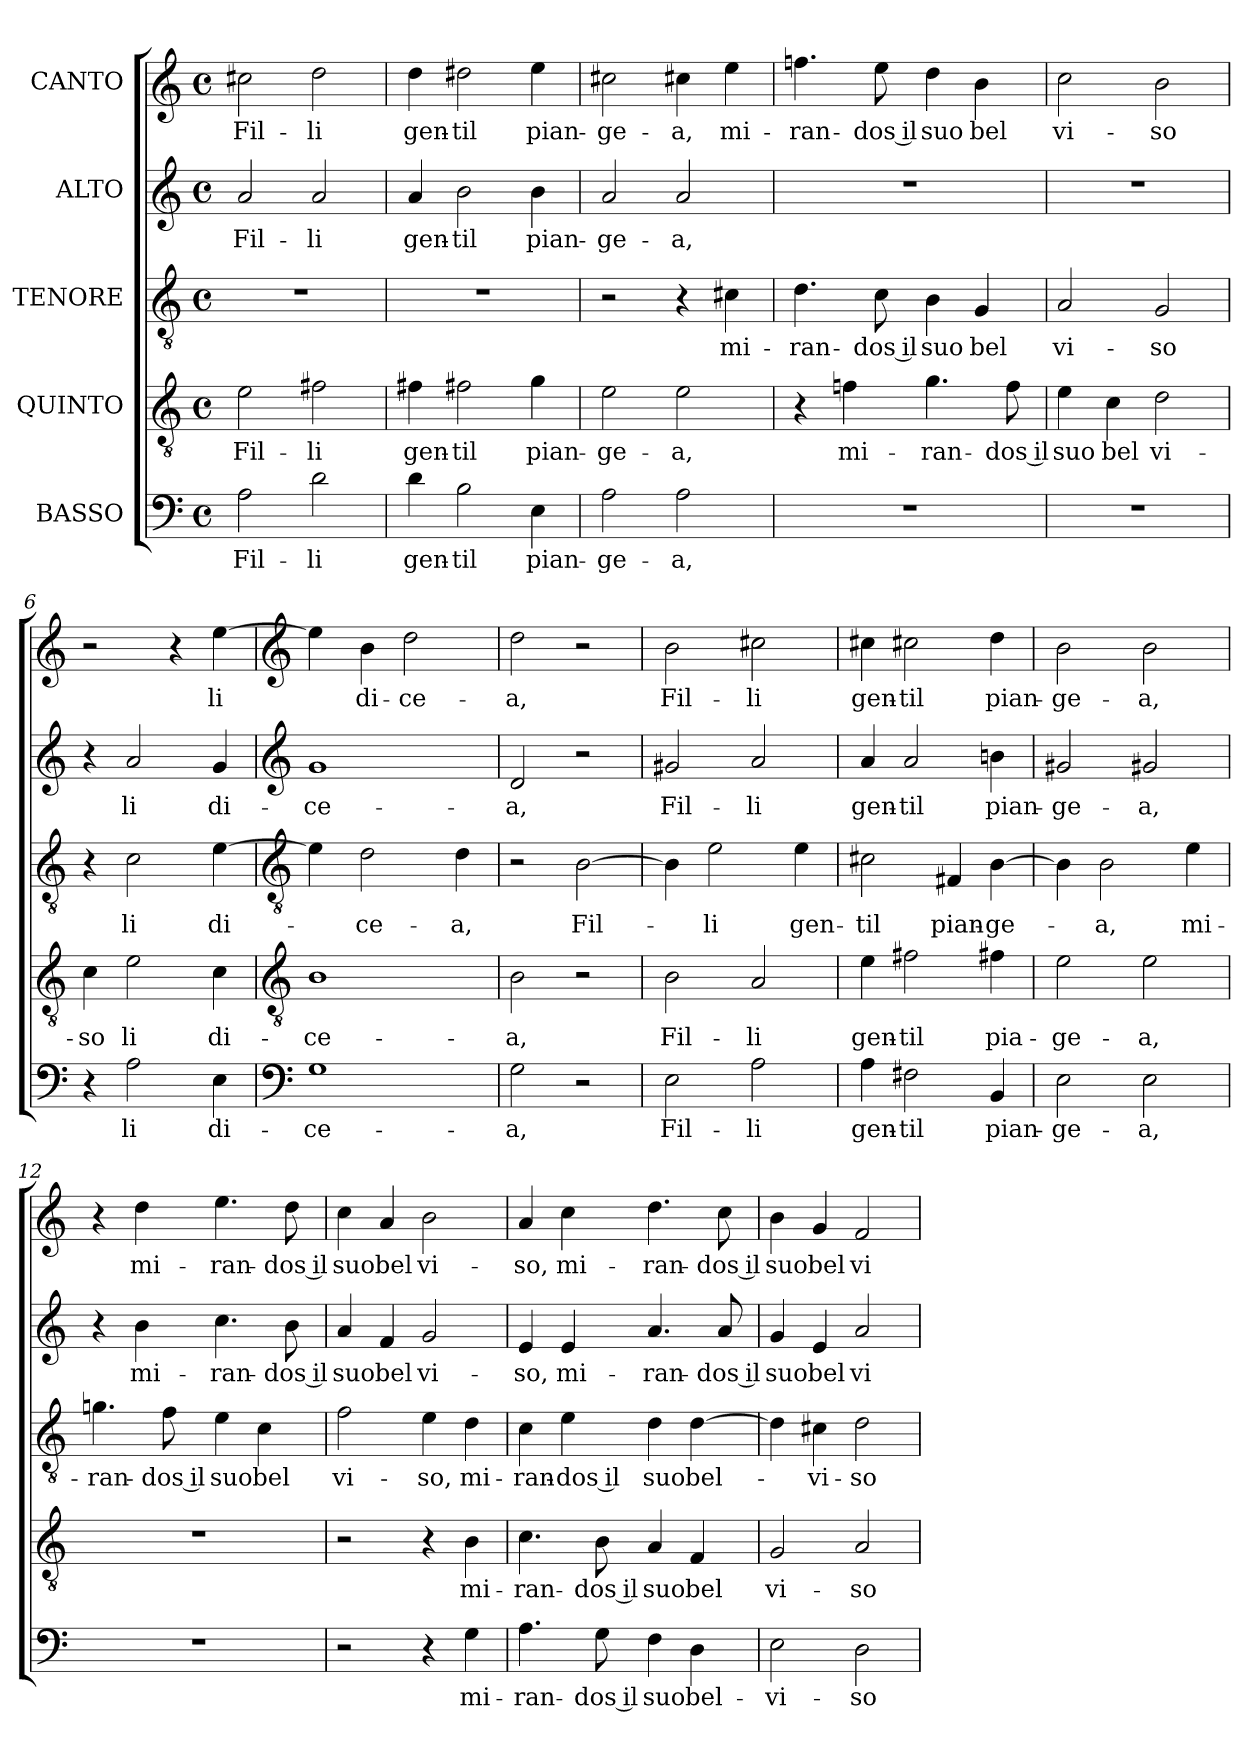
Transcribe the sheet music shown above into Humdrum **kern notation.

**kern	**text	**kern	**text	**kern	**text	**kern	**text	**kern	**text
*part5	*part5	*part4	*part4	*part3	*part3	*part2	*part2	*part1	*part1
*staff5	*staff5	*staff4	*staff4	*staff3	*staff3	*staff2	*staff2	*staff1	*staff1
*I"BASSO	*	*I"QUINTO	*	*I"TENORE	*	*I"ALTO	*	*I"CANTO	*
!!LO:PB:g=z
*stria5	*	*stria5	*	*stria5	*	*stria5	*	*stria5	*
*clefF4	*	*clefGv2	*	*clefGv2	*	*clefG2	*	*clefG2	*
*M4/4	*	*M4/4	*	*M4/4	*	*M4/4	*	*M4/4	*
*met(c)	*	*met(c)	*	*met(c)	*	*met(c)	*	*met(c)	*
=1	=1	=1	=1	=1	=1	=1	=1	=1	=1
!	!LO:LY:b:cj	!	!LO:LY:b:cj	!	!	!	!LO:LY:b:cj	!	!LO:LY:b:cj
2A\	Fil-	2e\	Fil-	1r	.	2a/	Fil-	2cc#X\	Fil-
!	!LO:LY:b:cj	!	!LO:LY:b:cj	!	!	!	!LO:LY:b:cj	!	!LO:LY:b:cj
2d\	-li	2f#X\	-li	.	.	2a/	-li	2dd\	-li
=2	=2	=2	=2	=2	=2	=2	=2	=2	=2
!	!LO:LY:b:cj	!	!LO:LY:b:cj	!	!	!	!LO:LY:b:cj	!	!LO:LY:b:cj
4d\	gen-	4f#X\	gen-	1r	.	4a/	gen-	4dd\	gen-
!	!LO:LY:b:cj	!	!LO:LY:b:cj	!	!	!	!LO:LY:b:cj	!	!LO:LY:b:cj
2B\	-til	2f#X\	-til	.	.	2b\	-til	2dd#X\	-til
!	!LO:LY:b:cj	!	!LO:LY:b:cj	!	!	!	!LO:LY:b:cj	!	!LO:LY:b:cj
4E\	pian-	4g\	pian-	.	.	4b\	pian-	4ee\	pian-
=3	=3	=3	=3	=3	=3	=3	=3	=3	=3
!	!LO:LY:b:cj	!	!LO:LY:b:cj	!	!	!	!LO:LY:b:cj	!	!LO:LY:b:cj
2A\	-ge-	2e\	-ge-	2r	.	2a/	-ge-	2cc#X\	-ge-
!	!LO:LY:b:cj	!	!LO:LY:b:cj	!	!	!	!LO:LY:b:cj	!	!LO:LY:b:cj
2A\	-a,	2e\	-a,	4r	.	2a/	-a,	4cc#X\	-a,
!	!	!	!	!	!LO:LY:b:cj	!	!	!	!LO:LY:b:cj
.	.	.	.	4c#X\	mi-	.	.	4ee\	mi-
=4	=4	=4	=4	=4	=4	=4	=4	=4	=4
!	!	!	!	!	!LO:LY:b:cj	!	!	!	!LO:LY:b:cj
1r	.	4r	.	4.d\	-ran-	1r	.	4.ffn\	-ran-
!	!	!	!LO:LY:b:cj	!	!	!	!	!	!
.	.	4fn\	mi-	.	.	.	.	.	.
!	!	!	!	!	!LO:LY:b:rj	!	!	!	!LO:LY:b:rj
.	.	.	.	8c\	-dos il	.	.	8ee\	-dos il
!	!	!	!LO:LY:b:cj	!	!LO:LY:b:cj	!	!	!	!LO:LY:b:cj
.	.	4.g\	-ran-	4B\	suo	.	.	4dd\	suo
!	!	!	!	!	!LO:LY:b:cj	!	!	!	!LO:LY:b:cj
.	.	.	.	4G/	bel	.	.	4b\	bel
!	!	!	!LO:LY:b:rj	!	!	!	!	!	!
.	.	8f\	-dos il	.	.	.	.	.	.
=5	=5	=5	=5	=5	=5	=5	=5	=5	=5
!	!	!	!LO:LY:b:cj	!	!LO:LY:b:cj	!	!	!	!LO:LY:b:cj
1r	.	4e\	suo	2A/	vi-	1r	.	2cc\	vi-
!	!	!	!LO:LY:b:cj	!	!	!	!	!	!
.	.	4c\	bel	.	.	.	.	.	.
!	!	!	!LO:LY:b:cj	!	!LO:LY:b:cj	!	!	!	!LO:LY:b:cj
.	.	2d\	vi-	2G/	-so	.	.	2b\	-so
=6	=6	=6	=6	=6	=6	=6	=6	=6	=6
!	!	!	!LO:LY:b:cj	!	!	!	!	!	!
4r	.	4c\	-so	4r	.	4r	.	2r	.
!	!LO:LY:b:cj	!	!LO:LY:b:cj	!	!LO:LY:b:cj	!	!LO:LY:b:cj	!	!
2A\	li	2e\	li	2c\	li	2a/	li	.	.
.	.	.	.	.	.	.	.	4r	.
!	!LO:LY:b:cj	!	!LO:LY:b:cj	!	!LO:LY:b:cj	!	!LO:LY:b:cj	!	!LO:LY:b:rj
4E\	di-	4c\	di-	[<4e\	di-	4g/	di-	[<4ee\	li
!!LO:LB:g=z
=7	=7	=7	=7	=7	=7	=7	=7	=7	=7
*clefF4	*	*clefGv2	*	*clefGv2	*	*clefG2	*	*clefG2	*
!	!LO:LY:b:cj	!	!LO:LY:b:cj	!	!	!	!LO:LY:b:cj	!	!
*	*	*	*	*	*	*^	*	*	*
1G	-ce-	1B	-ce-	4e\]	.	1g	32ryy	-ce-	4ee\]	.
.	.	.	.	.	.	.	2ryy	.	.	.
!	!	!	!	!	!LO:LY:b:cj	!	!	!	!	!LO:LY:b:cj
.	.	.	.	2d\	-ce-	.	.	.	4b\	di-
!	!	!	!	!	!	!	!	!	!	!LO:LY:b:cj
.	.	.	.	.	.	.	.	.	2dd\	-ce-
.	.	.	.	.	.	.	4...ryy	.	.	.
!	!	!	!	!	!LO:LY:b:cj	!	!	!	!	!
.	.	.	.	4d\	-a,	.	.	.	.	.
=8	=8	=8	=8	=8	=8	=8	=8	=8	=8	=8
!	!LO:LY:b:cj	!	!LO:LY:b:cj	!	!	!	!	!LO:LY:b:cj	!	!LO:LY:b:cj
*	*	*	*	*	*	*v	*v	*	*	*
2G\	-a,	2B\	-a,	2r	.	2d/	-a,	2dd\	-a,
!	!	!	!	!	!LO:LY:b:cj	!	!	!	!
2r	.	2r	.	[>2B\	Fil-	2r	.	2r	.
=9	=9	=9	=9	=9	=9	=9	=9	=9	=9
!	!LO:LY:b:cj	!	!LO:LY:b:cj	!	!	!	!LO:LY:b:cj	!	!LO:LY:b:cj
2E\	Fil-	2B\	Fil-	4B\]	.	2g#X/	Fil-	2b\	Fil-
!	!	!	!	!	!LO:LY:b:cj	!	!	!	!
.	.	.	.	2e\	-li	.	.	.	.
!	!LO:LY:b:cj	!	!LO:LY:b:cj	!	!	!	!LO:LY:b:cj	!	!LO:LY:b:cj
2A\	-li	2A/	-li	.	.	2a/	-li	2cc#X\	-li
!	!	!	!	!	!LO:LY:b:cj	!	!	!	!
.	.	.	.	4e\	gen-	.	.	.	.
=10	=10	=10	=10	=10	=10	=10	=10	=10	=10
!	!LO:LY:b:cj	!	!LO:LY:b:cj	!	!LO:LY:b:cj	!	!LO:LY:b:cj	!	!LO:LY:b:cj
4A\	gen-	4e\	gen-	2c#X\	-til	4a/	gen-	4cc#X\	gen-
!	!LO:LY:b:cj	!	!LO:LY:b:cj	!	!	!	!LO:LY:b:cj	!	!LO:LY:b:cj
2F#X\	-til	2f#X\	-til	.	.	2a/	-til	2cc#X\	-til
!	!	!	!	!	!LO:LY:b:cj	!	!	!	!
.	.	.	.	4F#X/	pian-	.	.	.	.
!	!LO:LY:b:cj	!	!LO:LY:b:cj	!	!LO:LY:b:rj	!	!LO:LY:b:cj	!	!LO:LY:b:cj
4BB/	pian-	4f#X\	pia-	[>4B\	-ge-	4bn\	pian-	4dd\	pian-
=11	=11	=11	=11	=11	=11	=11	=11	=11	=11
!	!LO:LY:b:cj	!	!LO:LY:b:cj	!	!	!	!LO:LY:b:cj	!	!LO:LY:b:cj
2E\	-ge-	2e\	-ge-	4B\]	.	2g#X/	-ge-	2b\	-ge-
!	!	!	!	!	!LO:LY:b:cj	!	!	!	!
.	.	.	.	2B\	-a,	.	.	.	.
!	!LO:LY:b:cj	!	!LO:LY:b:cj	!	!	!	!LO:LY:b:cj	!	!LO:LY:b:cj
2E\	-a,	2e\	-a,	.	.	2g#X/	-a,	2b\	-a,
!	!	!	!	!	!LO:LY:b:cj	!	!	!	!
.	.	.	.	4e\	mi-	.	.	.	.
=12	=12	=12	=12	=12	=12	=12	=12	=12	=12
!	!	!	!	!	!LO:LY:b:cj	!	!	!	!
1r	.	1r	.	4.gn\	-ran-	4r	.	4r	.
!	!	!	!	!	!	!	!LO:LY:b:cj	!	!LO:LY:b:cj
.	.	.	.	.	.	4b\	mi-	4dd\	mi-
!	!	!	!	!	!LO:LY:b:rj	!	!	!	!
.	.	.	.	8f\	-dos il	.	.	.	.
!	!	!	!	!	!LO:LY:b:cj	!	!LO:LY:b:cj	!	!LO:LY:b:cj
.	.	.	.	4e\	suo	4.cc\	-ran-	4.ee\	-ran-
!	!	!	!	!	!LO:LY:b:cj	!	!	!	!
.	.	.	.	4c\	bel	.	.	.	.
!	!	!	!	!	!	!	!LO:LY:b:rj	!	!LO:LY:b:rj
.	.	.	.	.	.	8b\	-dos il	8dd\	-dos il
=13	=13	=13	=13	=13	=13	=13	=13	=13	=13
!	!	!	!	!	!LO:LY:b:cj	!	!LO:LY:b:cj	!	!LO:LY:b:cj
2r	.	2r	.	2f\	vi-	4a/	suo	4cc\	suo
!	!	!	!	!	!	!	!LO:LY:b:cj	!	!LO:LY:b:cj
.	.	.	.	.	.	4f/	bel	4a/	bel
!	!	!	!	!	!LO:LY:b:cj	!	!LO:LY:b:cj	!	!LO:LY:b:cj
4r	.	4r	.	4e\	-so,	2g/	vi-	2b\	vi-
!	!LO:LY:b:cj	!	!LO:LY:b:cj	!	!LO:LY:b:cj	!	!	!	!
4G\	mi-	4B\	mi-	4d\	mi-	.	.	.	.
!!LO:PB:g=z
=14	=14	=14	=14	=14	=14	=14	=14	=14	=14
!	!LO:LY:b:cj	!	!LO:LY:b:cj	!	!LO:LY:b:cj	!	!LO:LY:b:cj	!	!LO:LY:b:cj
4.A\	-ran-	4.c\	-ran-	4c\	-ran-	4e/	-so,	4a/	-so,
!	!	!	!	!	!LO:LY:b:rj	!	!LO:LY:b:cj	!	!LO:LY:b:cj
.	.	.	.	4e\	-dos il	4e/	mi-	4cc\	mi-
!	!LO:LY:b:rj	!	!LO:LY:b:rj	!	!	!	!	!	!
8G\	-dos il	8B\	-dos il	.	.	.	.	.	.
!	!LO:LY:b:cj	!	!LO:LY:b:cj	!	!LO:LY:b:cj	!	!LO:LY:b:cj	!	!LO:LY:b:cj
4F\	suo	4A/	suo	4d\	suo	4.a/	-ran-	4.dd\	-ran-
!	!LO:LY:b:cj	!	!LO:LY:b:cj	!	!LO:LY:b:cj	!	!	!	!
4D\	bel-	4F/	bel	[>4d\	bel-	.	.	.	.
!	!	!	!	!	!	!	!LO:LY:b:rj	!	!LO:LY:b:rj
.	.	.	.	.	.	8a/	-dos il	8cc\	-dos il
=15	=15	=15	=15	=15	=15	=15	=15	=15	=15
!	!LO:LY:b:cj	!	!LO:LY:b:cj	!	!	!	!LO:LY:b:cj	!	!LO:LY:b:cj
2E\	-vi-	2G/	vi-	4d\]	.	4g/	suo	4b\	suo
!	!	!	!	!	!LO:LY:b:cj	!	!LO:LY:b:cj	!	!LO:LY:b:cj
.	.	.	.	4c#X\	-vi-	4e/	bel	4g/	bel
!	!LO:LY:b:cj	!	!LO:LY:b:cj	!	!LO:LY:b:cj	!	!LO:LY:b:cj	!	!LO:LY:b:cj
2D\	-so	2A/	-so	2d\	-so	2a/	vi-	2f/	vi-
=	=	=	=	=	=	=	=	=	=
*-	*-	*-	*-	*-	*-	*-	*-	*-	*-
